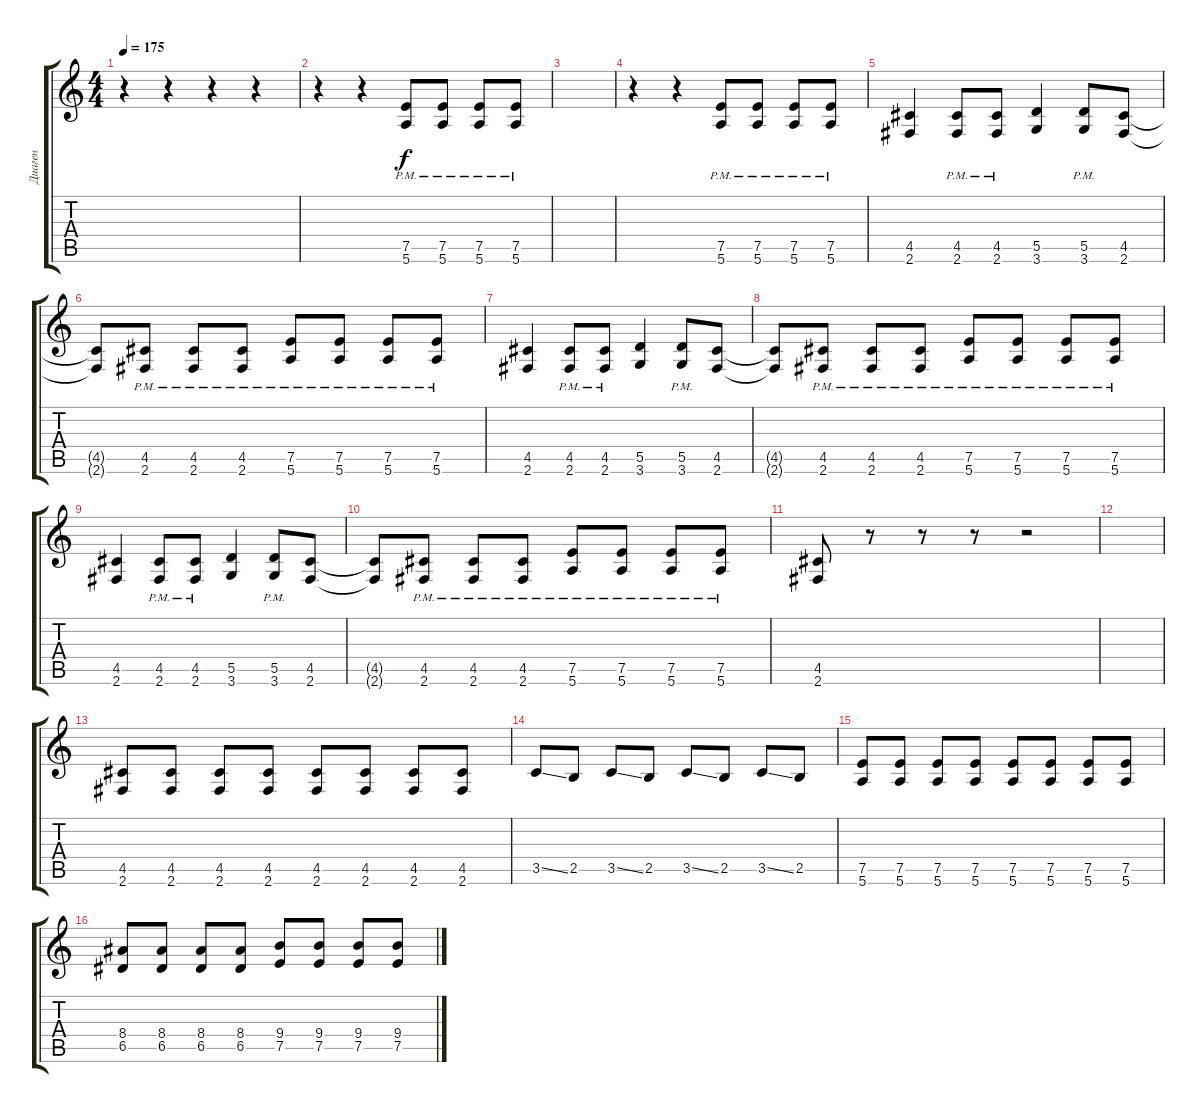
\track ("Диаген" "Диаген") {instrument overdrivenguitar}
\staff {score tabs}
\tuning (E4 B3 G3 D3 A2 E2) {hide}
\ts (4 4)
\tempo 175
\clef g2
\ks c
r.4{dy f} r.4 r.4 r.4 |
r.4 r.4 (7.5{pm} 5.6{pm}).8 (7.5{pm} 5.6{pm}).8 (7.5{pm} 5.6{pm}).8 (7.5{pm} 5.6{pm}).8 |
|
r.4 r.4 (7.5{pm} 5.6{pm}).8 (7.5{pm} 5.6{pm}).8 (7.5{pm} 5.6{pm}).8 (7.5{pm} 5.6{pm}).8 |
(4.5 2.6).4 (4.5{pm} 2.6{pm}).8 (4.5{pm} 2.6{pm}).8 (5.5 3.6).4 (5.5{pm} 3.6{pm}).8 (4.5 2.6).8 |
(4.5{t} 2.6{t}).8 (4.5{pm} 2.6{pm}).8 (4.5{pm} 2.6{pm}).8 (4.5{pm} 2.6{pm}).8 (7.5{pm} 5.6{pm}).8 (7.5{pm} 5.6{pm}).8 (7.5{pm} 5.6{pm}).8 (7.5{pm} 5.6{pm}).8 |
(4.5 2.6).4 (4.5{pm} 2.6{pm}).8 (4.5{pm} 2.6{pm}).8 (5.5 3.6).4 (5.5{pm} 3.6{pm}).8 (4.5 2.6).8 |
(4.5{t} 2.6{t}).8 (4.5{pm} 2.6{pm}).8 (4.5{pm} 2.6{pm}).8 (4.5{pm} 2.6{pm}).8 (7.5{pm} 5.6{pm}).8 (7.5{pm} 5.6{pm}).8 (7.5{pm} 5.6{pm}).8 (7.5{pm} 5.6{pm}).8 |
(4.5 2.6).4 (4.5{pm} 2.6{pm}).8 (4.5{pm} 2.6{pm}).8 (5.5 3.6).4 (5.5{pm} 3.6{pm}).8 (4.5 2.6).8 |
(4.5{t} 2.6{t}).8 (4.5{pm} 2.6{pm}).8 (4.5{pm} 2.6{pm}).8 (4.5{pm} 2.6{pm}).8 (7.5{pm} 5.6{pm}).8 (7.5{pm} 5.6{pm}).8 (7.5{pm} 5.6{pm}).8 (7.5{pm} 5.6{pm}).8 |
(4.5 2.6).8 r.8 r.8 r.8 r.2 |
|
(4.5 2.6).8 (4.5 2.6).8 (4.5 2.6).8 (4.5 2.6).8 (4.5 2.6).8 (4.5 2.6).8 (4.5 2.6).8 (4.5 2.6).8 |
3.5{ss}.8 2.5.8 3.5{ss}.8 2.5.8 3.5{ss}.8 2.5.8 3.5{ss}.8 2.5.8 |
(7.5 5.6).8 (7.5 5.6).8 (7.5 5.6).8 (7.5 5.6).8 (7.5 5.6).8 (7.5 5.6).8 (7.5 5.6).8 (7.5 5.6).8 |
(8.4 6.5).8 (8.4 6.5).8 (8.4 6.5).8 (8.4 6.5).8 (9.4 7.5).8 (9.4 7.5).8 (9.4 7.5).8 (9.4 7.5).8
